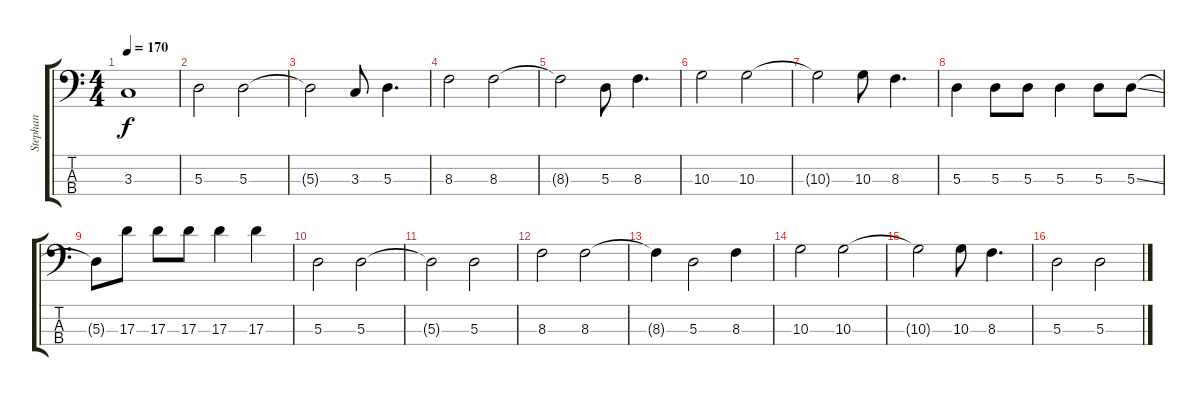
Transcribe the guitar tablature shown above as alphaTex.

\track ("Stephan" "Stephan") {instrument electricbassfinger}
\staff {score tabs}
\tuning (G2 D2 A1 E1) {hide}
\ts (4 4)
\tempo 170
\clef f4
\ks c
3.3.1{dy f} |
5.3.2 5.3.2 |
5.3{t}.2 3.3.8 5.3.4{d} |
8.3.2 8.3.2 |
8.3{t}.2 5.3.8 8.3.4{d} |
10.3.2 10.3.2 |
10.3{t}.2 10.3.8 8.3.4{d} |
5.3.4 5.3.8 5.3.8 5.3.4 5.3.8 5.3{ss}.8 |
5.3{t}.8 17.3.8 17.3.8 17.3.8 17.3.4 17.3.4 |
5.3.2 5.3.2 |
5.3{t}.2 5.3.2 |
8.3.2 8.3.2 |
8.3{t}.4 5.3.2 8.3.4 |
10.3.2 10.3.2 |
10.3{t}.2 10.3.8 8.3.4{d} |
5.3.2 5.3.2
